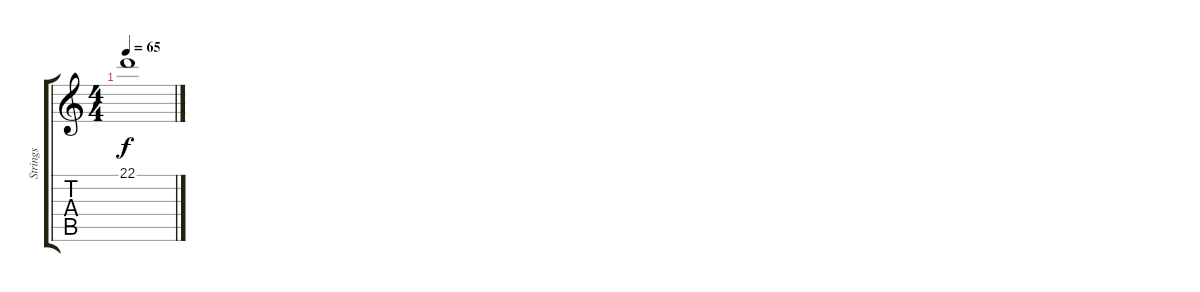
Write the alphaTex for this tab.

\track ("Strings" "Strings") {instrument stringensemble1}
\staff {score tabs}
\tuning (E4 B3 G3 D3 A2 E2) {hide}
\ts (4 4)
\tempo 65
\clef g2
\ks c
22.1{t}.1{dy f}
